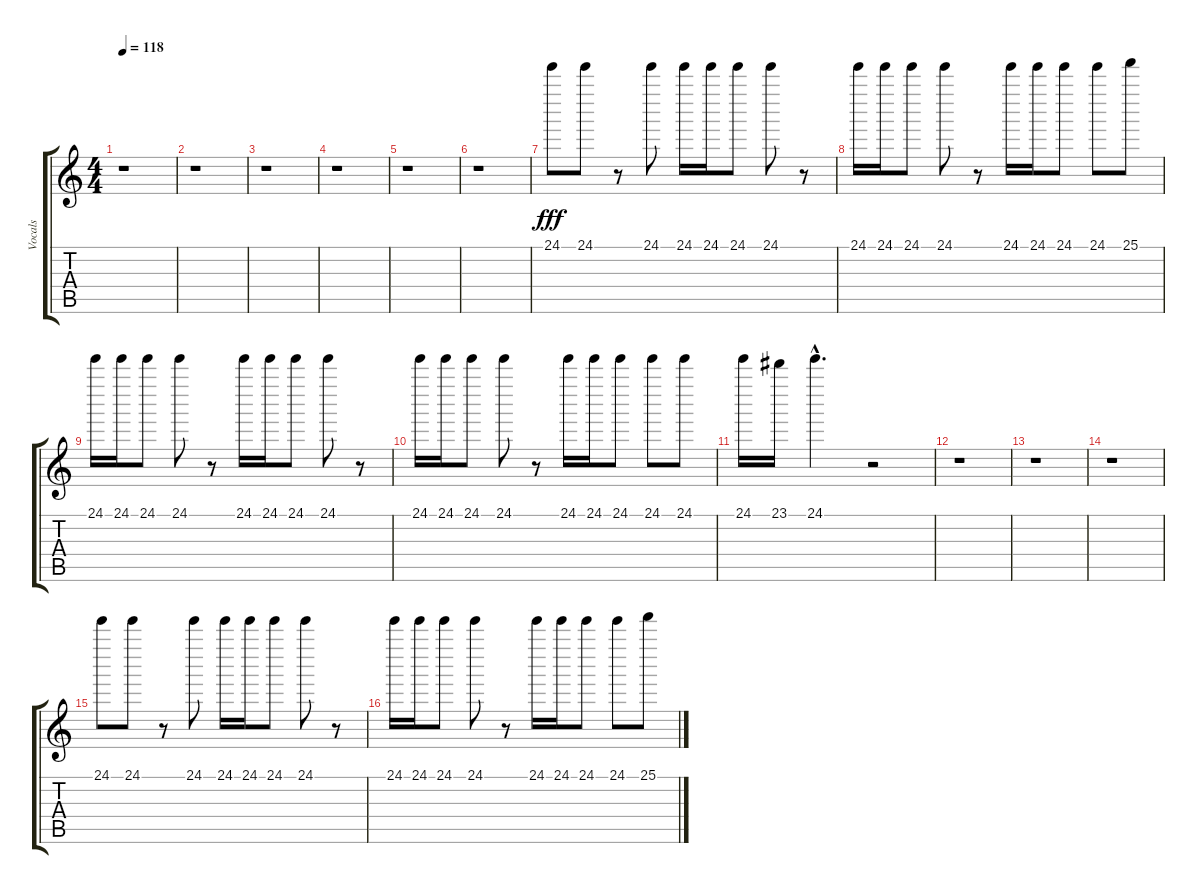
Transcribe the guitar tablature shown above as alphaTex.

\track ("Vocals" "Vocals") {instrument whistle}
\staff {score tabs}
\tuning (E6 B5 G5 D5 A4 E4) {hide}
\ts (4 4)
\tempo 118
\clef g2
\ks c
r.1{dy f} |
r.1 |
r.1 |
r.1 |
r.1 |
r.1 |
24.1.8{dy fff} 24.1.8 r.8 24.1.8 24.1.16 24.1.16 24.1.8 24.1.8 r.8 |
24.1.16 24.1.16 24.1.8 24.1.8 r.8 24.1.16 24.1.16 24.1.8 24.1.8 25.1.8 |
24.1.16 24.1.16 24.1.8 24.1.8 r.8 24.1.16 24.1.16 24.1.8 24.1.8 r.8 |
24.1.16 24.1.16 24.1.8 24.1.8 r.8 24.1.16 24.1.16 24.1.8 24.1.8 24.1.8 |
24.1.16 23.1.16 24.1{hac}.4{d} r.2 |
r.1 |
r.1 |
r.1 |
24.1.8 24.1.8 r.8 24.1.8 24.1.16 24.1.16 24.1.8 24.1.8 r.8 |
24.1.16 24.1.16 24.1.8 24.1.8 r.8 24.1.16 24.1.16 24.1.8 24.1.8 25.1.8
